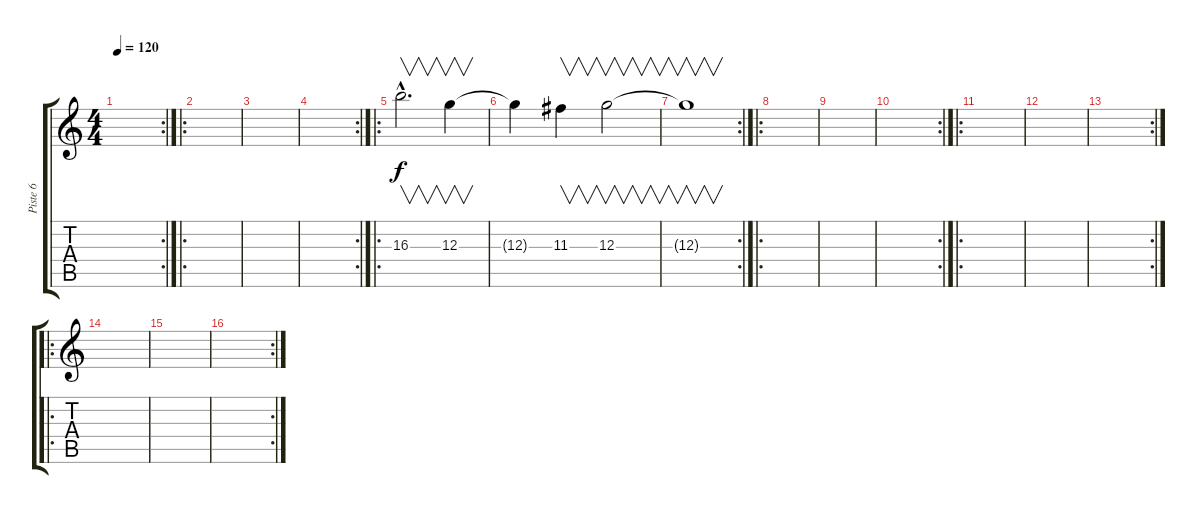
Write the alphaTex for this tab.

\track ("Piste 6" "Piste 6") {instrument overdrivenguitar}
\staff {score tabs}
\tuning (E4 B3 G3 D3 A2 E2) {hide}
\rc 2
\ts (4 4)
\tempo 120
\clef g2
\ks c
|
\ro
|
|
\rc 2
|
\ro
16.3{hac}.2{v d} 12.3.4{v} |
12.3{t}.4 11.3.4{v} 12.3.2{v} |
\rc 2
12.3{t}.1{v} |
\ro
|
|
\rc 2
|
\ro
|
|
\rc 2
|
\ro
|
|
\rc 2
